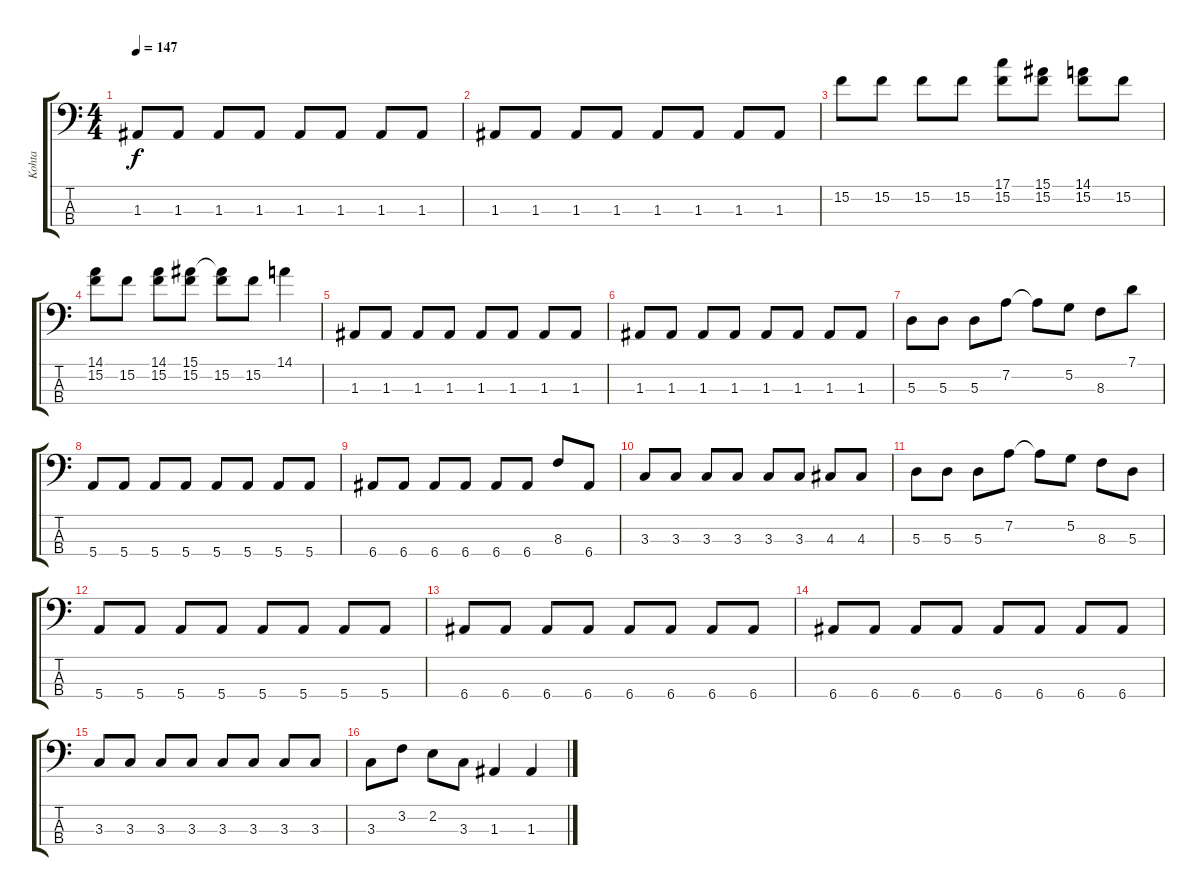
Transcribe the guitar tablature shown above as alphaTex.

\track ("Kohta" "Kohta") {instrument electricbasspick}
\staff {score tabs}
\tuning (G2 D2 A1 E1) {hide}
\ts (4 4)
\tempo 147
\clef f4
\ks c
1.3.8{dy f} 1.3.8 1.3.8 1.3.8 1.3.8 1.3.8 1.3.8 1.3.8 |
1.3.8 1.3.8 1.3.8 1.3.8 1.3.8 1.3.8 1.3.8 1.3.8 |
15.2.8 15.2.8 15.2.8 15.2.8 (17.1 15.2).8 (15.1 15.2).8 (14.1 15.2).8 15.2.8 |
(14.1 15.2).8 15.2.8 (14.1 15.2).8 (15.1 15.2).8 (15.1{t} 15.2).8 15.2.8 14.1.4 |
1.3.8 1.3.8 1.3.8 1.3.8 1.3.8 1.3.8 1.3.8 1.3.8 |
1.3.8 1.3.8 1.3.8 1.3.8 1.3.8 1.3.8 1.3.8 1.3.8 |
5.3.8 5.3.8 5.3.8 7.2.8 7.2{t}.8 5.2.8 8.3.8 7.1.8 |
5.4.8 5.4.8 5.4.8 5.4.8 5.4.8 5.4.8 5.4.8 5.4.8 |
6.4.8 6.4.8 6.4.8 6.4.8 6.4.8 6.4.8 8.3.8 6.4.8 |
3.3.8 3.3.8 3.3.8 3.3.8 3.3.8 3.3.8 4.3.8 4.3.8 |
5.3.8 5.3.8 5.3.8 7.2.8 7.2{t}.8 5.2.8 8.3.8 5.3.8 |
5.4.8 5.4.8 5.4.8 5.4.8 5.4.8 5.4.8 5.4.8 5.4.8 |
6.4.8 6.4.8 6.4.8 6.4.8 6.4.8 6.4.8 6.4.8 6.4.8 |
6.4.8 6.4.8 6.4.8 6.4.8 6.4.8 6.4.8 6.4.8 6.4.8 |
3.3.8 3.3.8 3.3.8 3.3.8 3.3.8 3.3.8 3.3.8 3.3.8 |
3.3.8 3.2.8 2.2.8 3.3.8 1.3.4 1.3.4
